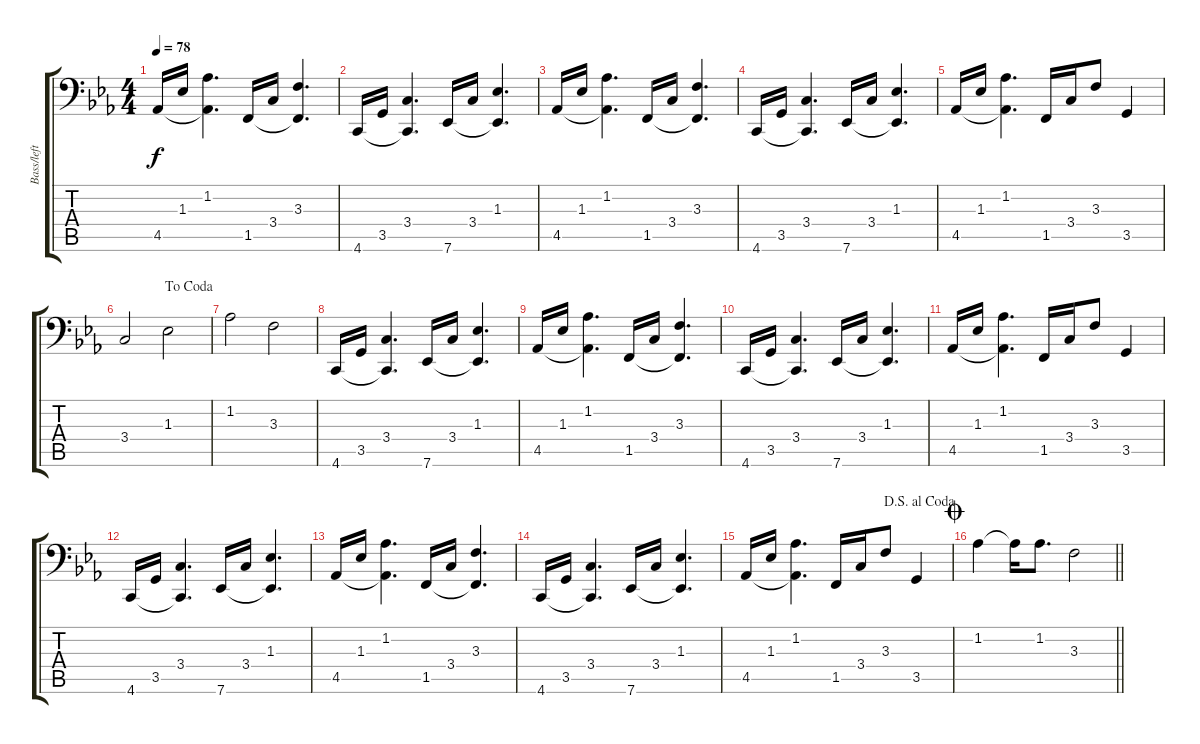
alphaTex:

\track ("Bass/left hand" "Bass/left ") {instrument electricbasspick}
\staff {score tabs}
\tuning (C3 G2 D2 A1 E1 Ab0) {hide}
\ts (4 4)
\tempo 78
\clef f4
\ks cminor
4.5.16{dy f} 1.3.16 (1.2 4.5{t}).4{d} 1.5.16 3.4.16 (3.3 1.5{t}).4{d} |
4.6.16 3.5.16 (3.4 4.6{t}).4{d} 7.6.16 3.4.16 (1.3 7.6{t}).4{d} |
4.5.16 1.3.16 (1.2 4.5{t}).4{d} 1.5.16 3.4.16 (3.3 1.5{t}).4{d} |
4.6.16 3.5.16 (3.4 4.6{t}).4{d} 7.6.16 3.4.16 (1.3 7.6{t}).4{d} |
4.5.16 1.3.16 (1.2 4.5{t}).4{d} 1.5.16 3.4.16 3.3.8 3.5.4 |
\jump dacoda
3.4.2 1.3.2 |
1.2.2 3.3.2 |
4.6.16 3.5.16 (3.4 4.6{t}).4{d} 7.6.16 3.4.16 (1.3 7.6{t}).4{d} |
4.5.16 1.3.16 (1.2 4.5{t}).4{d} 1.5.16 3.4.16 (3.3 1.5{t}).4{d} |
4.6.16 3.5.16 (3.4 4.6{t}).4{d} 7.6.16 3.4.16 (1.3 7.6{t}).4{d} |
4.5.16 1.3.16 (1.2 4.5{t}).4{d} 1.5.16 3.4.16 3.3.8 3.5.4 |
4.6.16 3.5.16 (3.4 4.6{t}).4{d} 7.6.16 3.4.16 (1.3 7.6{t}).4{d} |
4.5.16 1.3.16 (1.2 4.5{t}).4{d} 1.5.16 3.4.16 (3.3 1.5{t}).4{d} |
4.6.16 3.5.16 (3.4 4.6{t}).4{d} 7.6.16 3.4.16 (1.3 7.6{t}).4{d} |
\jump dalsegnoalcoda
4.5.16 1.3.16 (1.2 4.5{t}).4{d} 1.5.16 3.4.16 3.3.8 3.5.4 |
\jump coda
\barLineRight lightlight
1.2.4 1.2{t}.16 1.2.8{d} 3.3.2
